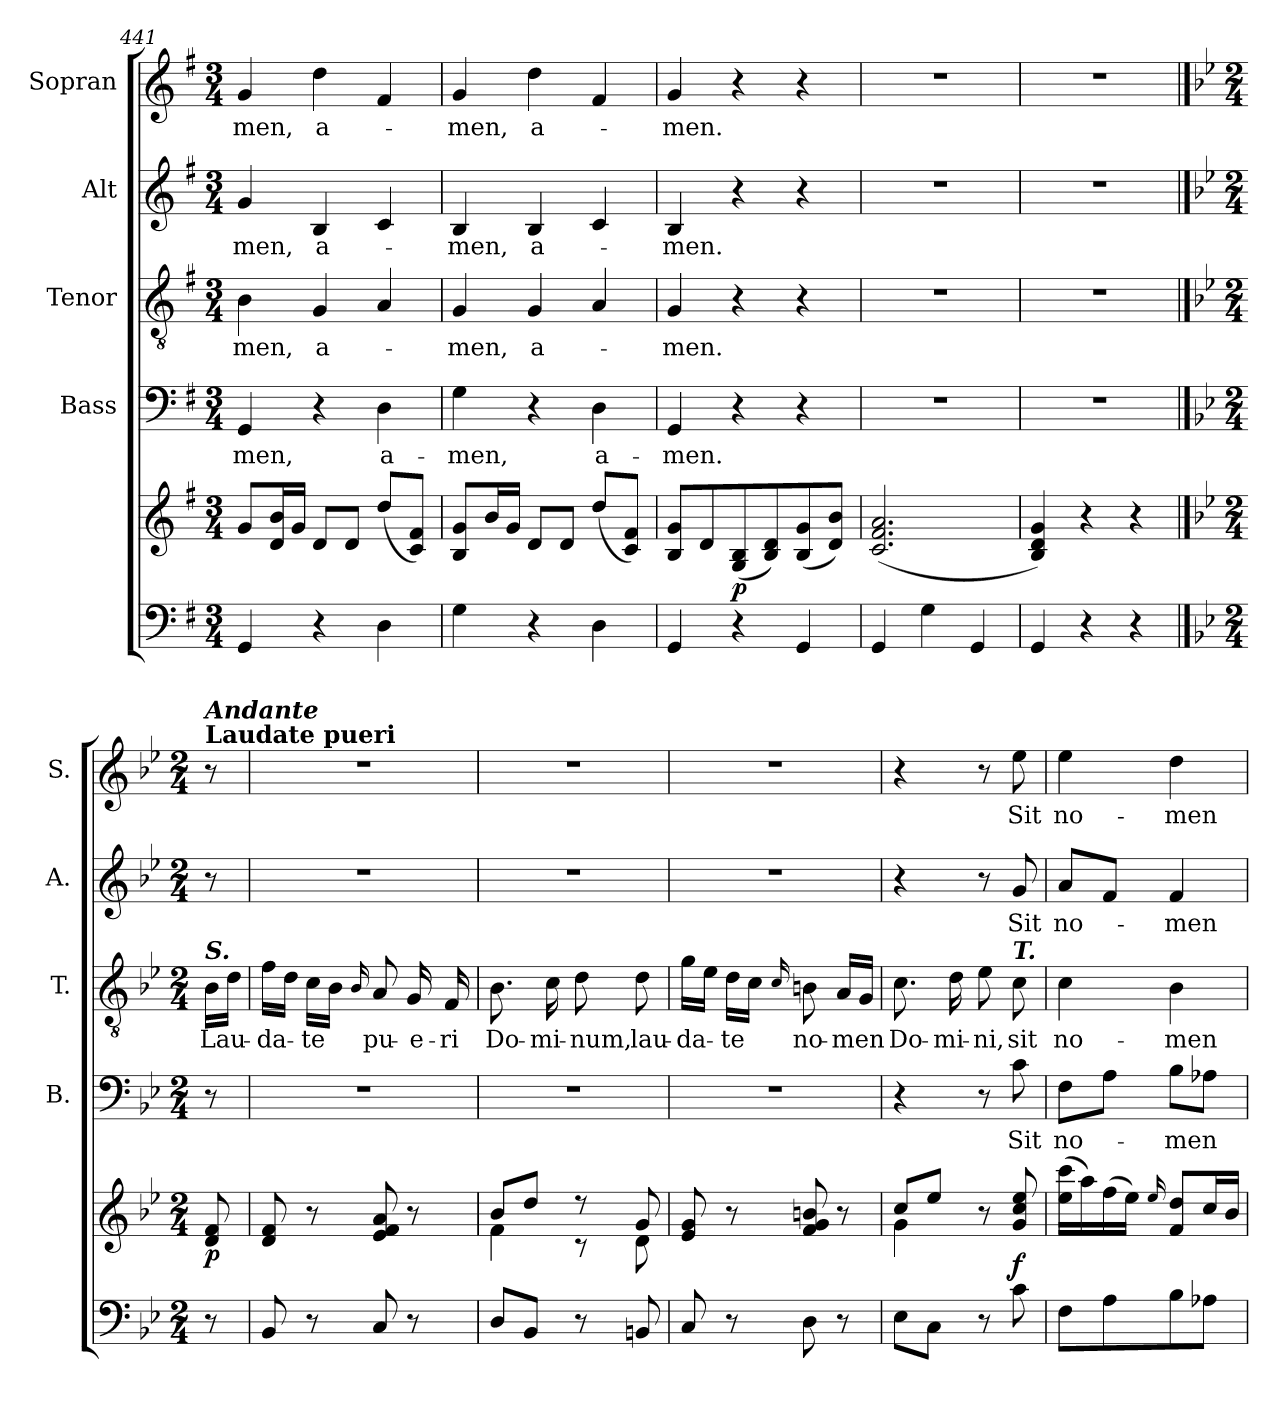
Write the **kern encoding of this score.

**kern	**kern	**dynam	**kern	**text	**kern	**text	**kern	**text	**kern	**text
*part5	*part5	*part5	*part4	*part4	*part3	*part3	*part2	*part2	*part1	*part1
*staff6	*staff5	*staff5/6	*staff4	*staff4	*staff3	*staff3	*staff2	*staff2	*staff1	*staff1
*	*	*	*I"Bass	*	*I"Tenor	*	*I"Alt	*	*I"Sopran	*
*	*	*	*I'B.	*	*I'T.	*	*I'A.	*	*I'S.	*
*clefF4	*clefG2	*	*clefF4	*	*clefGv2	*	*clefG2	*	*clefG2	*
*k[f#]	*k[f#]	*	*k[f#]	*	*k[f#]	*	*k[f#]	*	*k[f#]	*
*G:	*G:	*	*G:	*	*G:	*	*G:	*	*G:	*
*M3/4	*M3/4	*	*M3/4	*	*M3/4	*	*M3/4	*	*M3/4	*
=441	=441	=441	=441	=441	=441	=441	=441	=441	=441	=441
!	!	!	!	!LO:LY:b	!	!LO:LY:b	!	!LO:LY:b	!	!LO:LY:b
4GG/	8g/L	.	4GG/	-men,	4B\	-men,	4g/	-men,	4g/	-men,
.	16d/ 16b/L	.	.	.	.	.	.	.	.	.
.	16g/JJ	.	.	.	.	.	.	.	.	.
!	!	!	!	!	!	!LO:LY:b	!	!LO:LY:b	!	!LO:LY:b
4r	8d/L	.	4r	.	4G/	a-	4B/	a-	4dd\	a-
.	8d/J	.	.	.	.	.	.	.	.	.
!	!	!	!	!LO:LY:b	!	!	!	!	!	!
4D\	(<8dd/L	.	4D\	a-	4A/	.	4c/	.	4f#/	.
.	8c/ 8f#/J)	.	.	.	.	.	.	.	.	.
=442	=442	=442	=442	=442	=442	=442	=442	=442	=442	=442
!	!	!	!	!LO:LY:b	!	!LO:LY:b	!	!LO:LY:b	!	!LO:LY:b
4G\	8B/ 8g/L	.	4G\	-men,	4G/	-men,	4B/	-men,	4g/	-men,
.	16b/L	.	.	.	.	.	.	.	.	.
.	16g/JJ	.	.	.	.	.	.	.	.	.
!	!	!	!	!	!	!LO:LY:b	!	!LO:LY:b	!	!LO:LY:b
4r	8d/L	.	4r	.	4G/	a-	4B/	a-	4dd\	a-
.	8d/J	.	.	.	.	.	.	.	.	.
!	!	!	!	!LO:LY:b	!	!	!	!	!	!
4D\	(<8dd/L	.	4D\	a-	4A/	.	4c/	.	4f#/	.
.	8c/ 8f#/J)	.	.	.	.	.	.	.	.	.
=443	=443	=443	=443	=443	=443	=443	=443	=443	=443	=443
!	!	!	!	!LO:LY:b	!	!LO:LY:b	!	!LO:LY:b	!	!LO:LY:b
4GG/	8B/ 8g/L	.	4GG/	-men.	4G/	-men.	4B/	-men.	4g/	-men.
.	8d/	.	.	.	.	.	.	.	.	.
!	!	!LO:DY:b	!	!	!	!	!	!	!	!
4r	(<8G/ 8B/	p	4r	.	4r	.	4r	.	4r	.
.	8B/ 8d/)	.	.	.	.	.	.	.	.	.
4GG/	(<8B/ 8g/	.	4r	.	4r	.	4r	.	4r	.
.	8d/ 8b/J)	.	.	.	.	.	.	.	.	.
=444	=444	=444	=444	=444	=444	=444	=444	=444	=444	=444
4GG/	(<2.c/ 2.f#/ 2.a/	.	2.r	.	2.r	.	2.r	.	2.r	.
4G\	.	.	.	.	.	.	.	.	.	.
4GG/	.	.	.	.	.	.	.	.	.	.
=445	=445	=445	=445	=445	=445	=445	=445	=445	=445	=445
4GG/	4B/ 4d/ 4g/)	.	2.r	.	2.r	.	2.r	.	2.r	.
4r	4r	.	.	.	.	.	.	.	.	.
4r	4r	.	.	.	.	.	.	.	.	.
!!LO:LB:g=z
==445X1	==445X1	==445X1	==445X1	==445X1	==445X1	==445X1	==445X1	==445X1	==445X1	==445X1
*k[b-e-]	*k[b-e-]	*	*k[b-e-]	*	*k[b-e-]	*	*k[b-e-]	*	*k[b-e-]	*
*B-:	*B-:	*	*B-:	*	*B-:	*	*B-:	*	*B-:	*
*M2/4	*M2/4	*	*M2/4	*	*M2/4	*	*M2/4	*	*M2/4	*
!	!	!	!	!	!	!	!	!	!LO:TX:a:B:t=Laudate pueri	!
!	!	!	!	!	!	!	!	!	!LO:TX:a:Bi:t=Andante	!
!	!	!	!	!	!LO:TX:a:Bi:t=S.	!	!	!	!	!
!	!	!LO:DY:b	!	!	!	!LO:LY:b	!	!	!	!
8r	8d/ 8f/	p	8r	.	16B-\LL	Lau-	8r	.	8r	.
.	.	.	.	.	16d\JJ	.	.	.	.	.
=446	=446	=446	=446	=446	=446	=446	=446	=446	=446	=446
!	!	!	!	!	!	!LO:LY:b	!	!	!	!
8BB-/	8d/ 8f/	.	2r	.	16f\LL	-da-	2r	.	2r	.
.	.	.	.	.	16d\JJ	.	.	.	.	.
!	!	!	!	!	!	!LO:LY:b	!	!	!	!
8r	8r	.	.	.	16c\LL	-te	.	.	.	.
.	.	.	.	.	16B-\JJ	.	.	.	.	.
.	.	.	.	.	16qqB-/	.	.	.	.	.
!	!	!	!	!	!	!LO:LY:b	!	!	!	!
8C/	8e-/ 8f/ 8a/	.	.	.	8A/	pu-	.	.	.	.
!	!	!	!	!	!	!LO:LY:b	!	!	!	!
8r	8r	.	.	.	16G/	-e-	.	.	.	.
!	!	!	!	!	!	!LO:LY:b	!	!	!	!
.	.	.	.	.	16F/	-ri	.	.	.	.
=447	=447	=447	=447	=447	=447	=447	=447	=447	=447	=447
*	*^	*	*	*	*	*	*	*	*	*
!	!	!	!	!	!	!	!LO:LY:b	!	!	!	!
8D/L	8b-/L	4f\	.	2r	.	8.B-\	Do-	2r	.	2r	.
8BB-/J	8dd/J	.	.	.	.	.	.	.	.	.	.
!	!	!	!	!	!	!	!LO:LY:b	!	!	!	!
.	.	.	.	.	.	16c\	-mi-	.	.	.	.
!	!	!	!	!	!	!	!LO:LY:b	!	!	!	!
8r	8r	8r	.	.	.	8d\	-num,	.	.	.	.
!	!	!	!	!	!	!	!LO:LY:b	!	!	!	!
8BBn/	8g/	8d\	.	.	.	8d\	lau-	.	.	.	.
=448	=448	=448	=448	=448	=448	=448	=448	=448	=448	=448	=448
!	!	!	!	!	!	!	!LO:LY:b	!	!	!	!
*	*v	*v	*	*	*	*	*	*	*	*	*
8C/	8e-/ 8g/	.	2r	.	16g\LL	-da-	2r	.	2r	.
.	.	.	.	.	16e-\JJ	.	.	.	.	.
!	!	!	!	!	!	!LO:LY:b	!	!	!	!
8r	8r	.	.	.	16d\LL	-te	.	.	.	.
.	.	.	.	.	16c\JJ	.	.	.	.	.
.	.	.	.	.	16qqc/	.	.	.	.	.
!	!	!	!	!	!	!LO:LY:b	!	!	!	!
8D\	8f/ 8g/ 8bn/	.	.	.	8Bn\	no-	.	.	.	.
!	!	!	!	!	!	!LO:LY:b	!	!	!	!
8r	8r	.	.	.	16A/LL	-men	.	.	.	.
.	.	.	.	.	16G/JJ	.	.	.	.	.
=449	=449	=449	=449	=449	=449	=449	=449	=449	=449	=449
*	*^	*	*	*	*	*	*	*	*	*
!	!	!	!	!	!	!	!LO:LY:b	!	!	!	!
8E-\L	8cc/L	4g\	.	4r	.	8.c\	Do-	4r	.	4r	.
8C\J	8ee-/J	.	.	.	.	.	.	.	.	.	.
!	!	!	!	!	!	!	!LO:LY:b	!	!	!	!
.	.	.	.	.	.	16d\	-mi-	.	.	.	.
!	!	!	!	!	!	!	!LO:LY:b	!	!	!	!
8r	8r	4ryy	.	8r	.	8e-\	-ni,	8r	.	8r	.
!	!	!	!	!	!	!LO:TX:a:Bi:t=T.	!	!	!	!	!
!	!	!	!LO:DY:a=2	!	!LO:LY:b	!	!LO:LY:b	!	!LO:LY:b	!	!LO:LY:b
8c\	8g/ 8cc/ 8ee-/	.	f	8c\	Sit	8c\	sit	8g/	Sit	8ee-\	Sit
*	*v	*v	*	*	*	*	*	*	*	*	*
=450	=450	=450	=450	=450	=450	=450	=450	=450	=450	=450
!	!	!	!	!LO:LY:b	!	!LO:LY:b	!	!LO:LY:b	!	!LO:LY:b
8F\L	(>16ee-\ 16ccc\LL	.	8F\L	no-	4c\	no-	8a/L	no-	4ee-\	no-
.	16aa\)	.	.	.	.	.	.	.	.	.
8A\	(>16ff\	.	8A\J	.	.	.	8f/J	.	.	.
.	16ee-\JJ)	.	.	.	.	.	.	.	.	.
.	16qqee-/	.	.	.	.	.	.	.	.	.
!	!	!	!	!LO:LY:b	!	!LO:LY:b	!	!LO:LY:b	!	!LO:LY:b
8B-\	8f/ 8dd/L	.	8B-\L	-men	4B-\	-men	4f/	-men	4dd\	-men
8A-X\J	16cc/L	.	8A-X\J	.	.	.	.	.	.	.
.	16b-/JJ	.	.	.	.	.	.	.	.	.
=	=	=	=	=	=	=	=	=	=	=
*-	*-	*-	*-	*-	*-	*-	*-	*-	*-	*-
